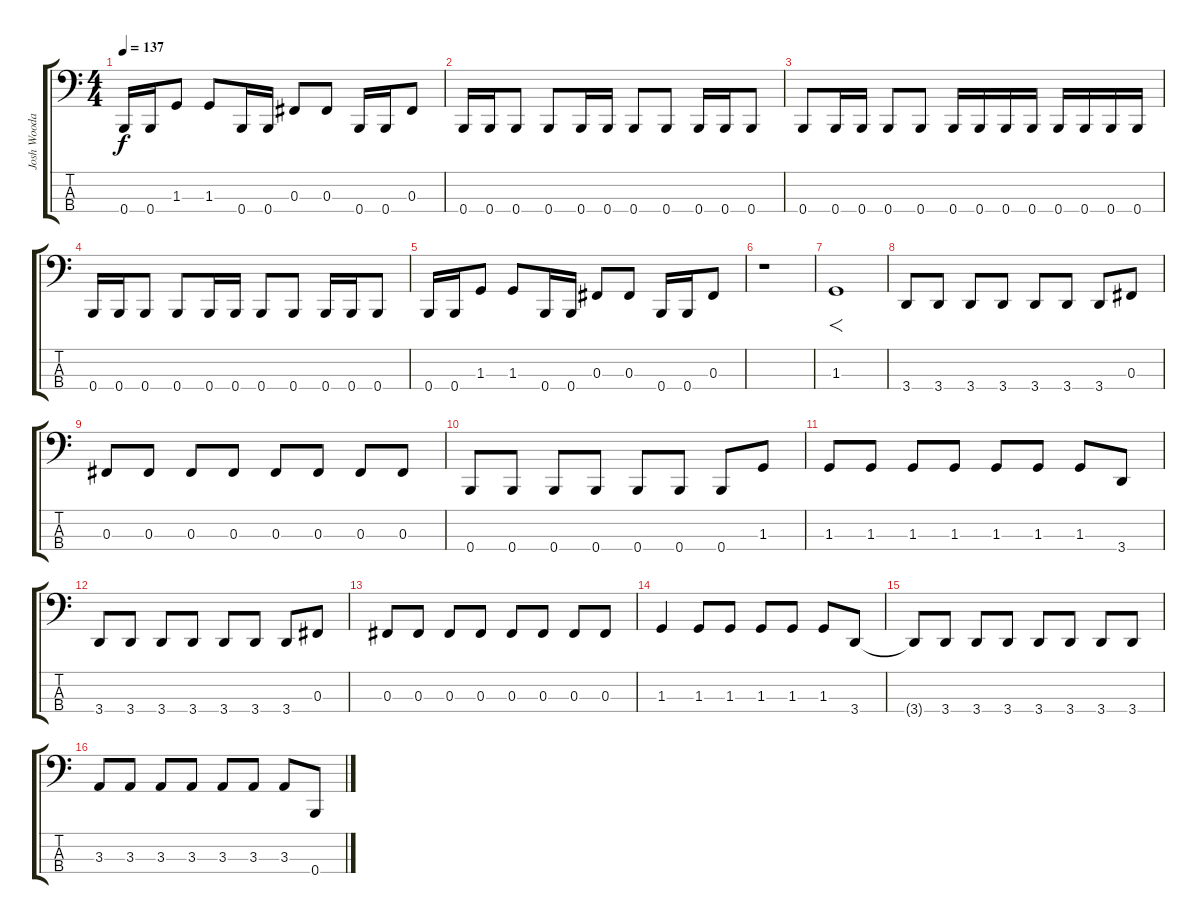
\track ("Josh Woodard / Bass" "Josh Wooda") {instrument electricbasspick}
\staff {score tabs}
\tuning (E2 B1 Gb1 B0) {hide}
\ts (4 4)
\tempo 137
\clef f4
\ks c
0.4.16{dy f} 0.4.16 1.3.8 1.3.8 0.4.16 0.4.16 0.3.8 0.3.8 0.4.16 0.4.16 0.3.8 |
0.4.16 0.4.16 0.4.8 0.4.8 0.4.16 0.4.16 0.4.8 0.4.8 0.4.16 0.4.16 0.4.8 |
0.4.8 0.4.16 0.4.16 0.4.8 0.4.8 0.4.16 0.4.16 0.4.16 0.4.16 0.4.16 0.4.16 0.4.16 0.4.16 |
0.4.16 0.4.16 0.4.8 0.4.8 0.4.16 0.4.16 0.4.8 0.4.8 0.4.16 0.4.16 0.4.8 |
0.4.16 0.4.16 1.3.8 1.3.8 0.4.16 0.4.16 0.3.8 0.3.8 0.4.16 0.4.16 0.3.8 |
r.1 |
1.3.1{f} |
3.4.8 3.4.8 3.4.8 3.4.8 3.4.8 3.4.8 3.4.8 0.3.8 |
0.3.8 0.3.8 0.3.8 0.3.8 0.3.8 0.3.8 0.3.8 0.3.8 |
0.4.8 0.4.8 0.4.8 0.4.8 0.4.8 0.4.8 0.4.8 1.3.8 |
1.3.8 1.3.8 1.3.8 1.3.8 1.3.8 1.3.8 1.3.8 3.4.8 |
3.4.8 3.4.8 3.4.8 3.4.8 3.4.8 3.4.8 3.4.8 0.3.8 |
0.3.8 0.3.8 0.3.8 0.3.8 0.3.8 0.3.8 0.3.8 0.3.8 |
1.3.4 1.3.8 1.3.8 1.3.8 1.3.8 1.3.8 3.4.8 |
3.4{t}.8 3.4.8 3.4.8 3.4.8 3.4.8 3.4.8 3.4.8 3.4.8 |
3.3.8 3.3.8 3.3.8 3.3.8 3.3.8 3.3.8 3.3.8 0.4.8
